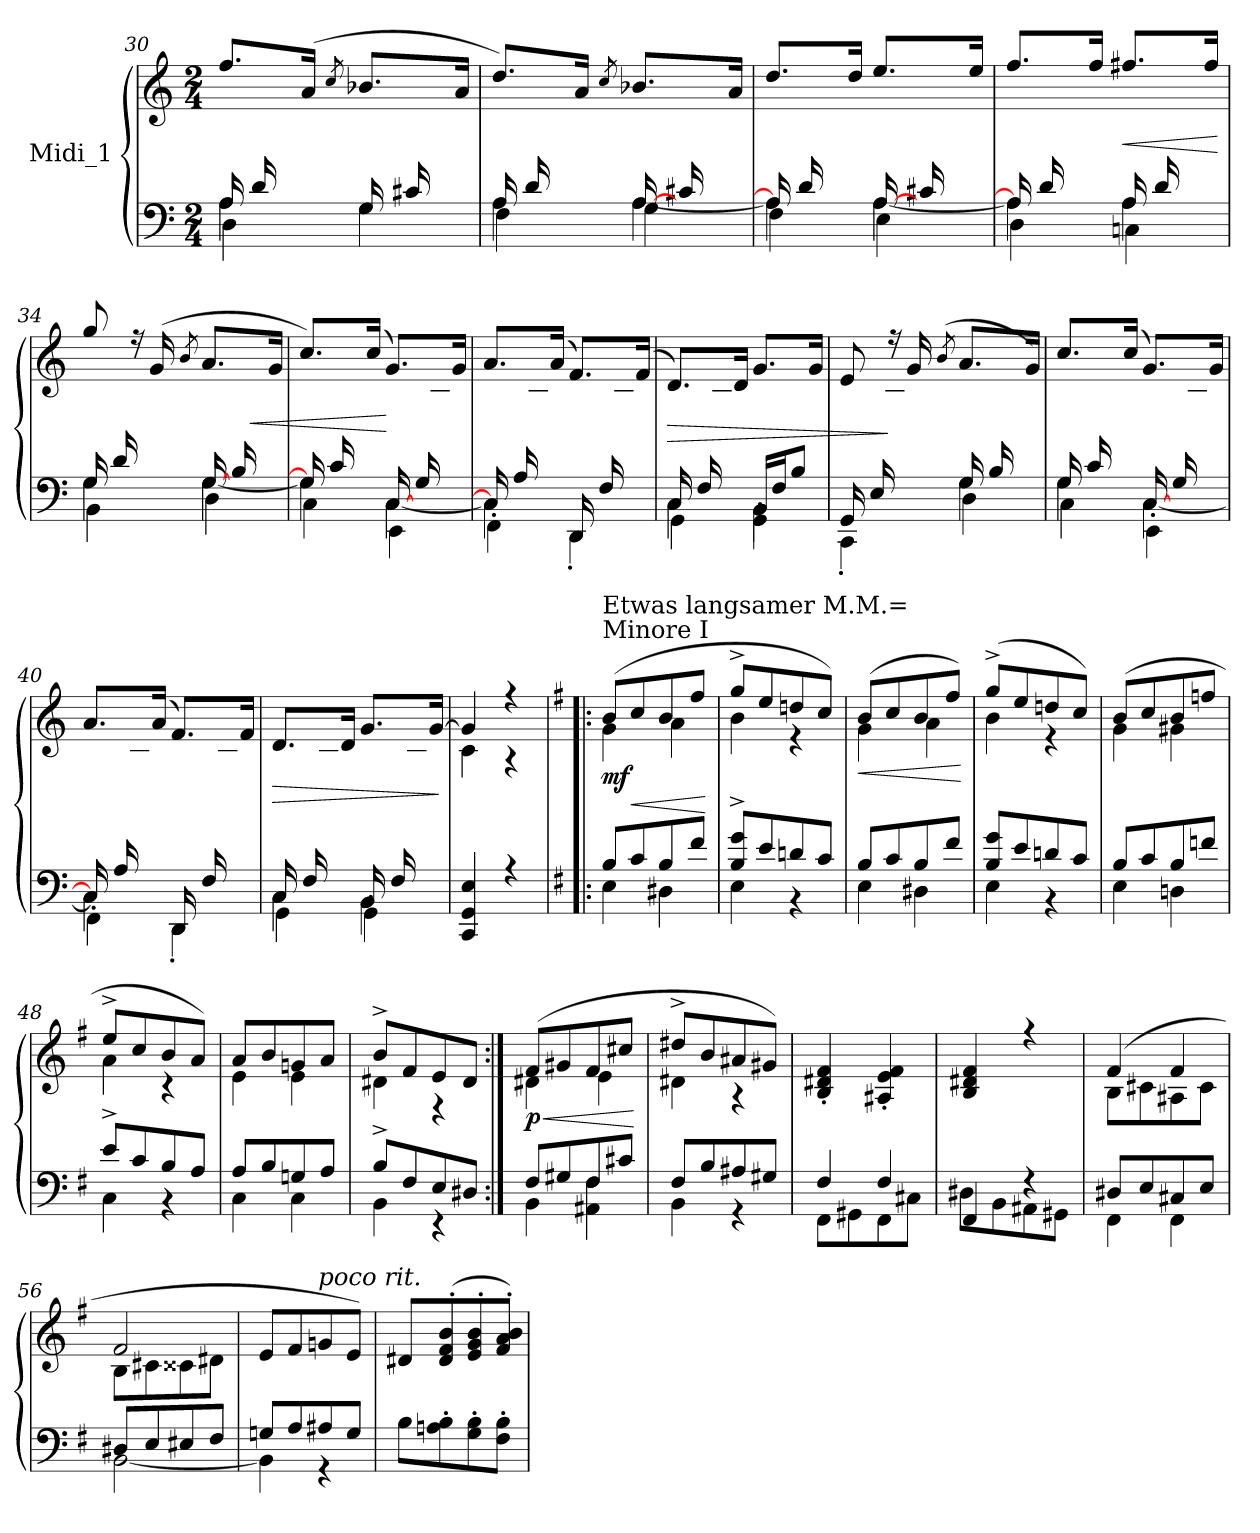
**kern	**kern	**dynam
*part1	*part1	*part1
*staff2	*staff1	*staff1/2
*I"Midi_1	*	*
!!LO:LB:g=z
*clefF4	*clefG2	*
*k[]	*k[]	*
*M2/4	*M2/4	*
=30	=30	=30
*^	*^	*
*	*^	*	*	*
16A/LL	4A\	4D\	8.ff/L	8ryy	.
16d/J	.	.	.	.	.
8ryy	.	.	.	8f\J	.
.	.	.	(>16a/Jk	.	.
.	.	.	8qcc/	.	.
16G/LL	4G\	4G\	8.b-X/L	8ryy	.
16c#X/J	.	.	.	.	.
8ryy	.	.	.	8e\J	.
.	.	.	16a/Jk	.	.
=31	=31	=31	=31	=31	=31
16A/LL	4A\	4F\	8.dd/L)	8ryy	.
16d/J	.	.	.	.	.
8ryy	.	.	.	8f\J	.
.	.	.	16a/Jk	.	.
.	.	.	8qcc/	.	.
[16A/LL	[4A\	4G\	8.b-X/L	8ryy	.
16c#X/J	.	.	.	.	.
8ryy	.	.	.	8e\J	.
.	.	.	16a/Jk	.	.
=32	=32	=32	=32	=32	=32
16A/LL]	4A\]	4F\	8.dd/L	8ryy	.
16d/J	.	.	.	.	.
8ryy	.	.	.	8f\J	.
.	.	.	16dd/Jk	.	.
[16A/LL	[4A\	4E\	8.ee/L	8ryy	.
16c#X/J	.	.	.	.	.
8ryy	.	.	.	8e\J	.
.	.	.	16ee/Jk	.	.
=33	=33	=33	=33	=33	=33
16A/LL]	4A\]	4D\	8.ff/L	8ryy	.
16d/J	.	.	.	.	.
8ryy	.	.	.	8f\J	.
.	.	.	16ff/Jk	.	.
!	!	!	!	!	!LO:HP:b
16A/LL	4A\	4Cni\	8.ff#X/L	8ryy	<
16d/J	.	.	.	.	.
8ryy	.	.	.	8f#X\J	.
.	.	.	16ff#/Jk	.	.
*v	*v	*v	*	*	*
*	*v	*v	*
.	.	[
!!LO:LB:g=z
=34	=34	=34
*^	*^	*
*	*^	*	*	*
*	*	*^	*	*	*
16G/LL	4G\	4BB\	2ryy	8gg/	8ryy	.
16d/J	.	.	.	.	.	.
8ryy	.	.	.	16r	8fni\J	.
.	.	.	.	(>16g/	.	.
.	.	.	.	8qb/	.	.
[16G/LL	[4G\	4D\	.	8.a/L	8ryy	.
16B/J	.	.	.	.	.	.
!	!	!	!	!	!	!LO:HP:b
8ryy	.	.	.	.	8f\J	<
.	.	.	.	16g/Jk	.	.
=35	=35	=35	=35	=35	=35	=35
16G/LL]	4G\]	4C\	2ryy	8.cc/L)	8ryy	.
16c/J	.	.	.	.	.	.
8ryy	.	.	.	.	8e\J	.
.	.	.	.	(>16cc/Jk	.	.
[16C/LL	[4C\	4EE\	.	8.g/L)	8ryy	[
16G/J	.	.	.	.	.	.
8ryy	.	.	.	.	8c\J	.
.	.	.	.	16g/Jk	.	.
=36	=36	=36	=36	=36	=36	=36
16C/LL]	4C\]	4FF'\	2ryy	8.a/L	8ryy	.
16A/J	.	.	.	.	.	.
8ryy	.	.	.	.	8c\J	.
.	.	.	.	(>16a/Jk	.	.
16DD/LL	4DD'\	4ryy	.	8.f/L)	8ryy	.
16F/J	.	.	.	.	.	.
8ryy	.	.	.	.	8c\J	.
.	.	.	.	(>16f/Jk	.	.
=37	=37	=37	=37	=37	=37	=37
!	!	!	!	!	!	!LO:HP:b
16C/LL	4C\	4GG'\	4ryy	8.d/L)	8ryy	>
16F/J	.	.	.	.	.	.
4.ryy	.	.	.	.	8c\J	.
.	.	.	.	16d/Jk	.	.
.	16BB/LL	4GG'\	4BB\	4ryy	8.g/L	.
.	16F/J	.	.	.	.	.
.	8B/J	.	.	.	.	.
.	.	.	.	.	16g/Jk	.
!!LO:LB:g=z	!!
=38	=38	=38	=38	=38	=38	=38
16GG/LL	4CC'\	4ryy	2ryy	8e/	8ryy	.
16E/J	.	.	.	.	.	.
8ryy	.	.	.	16r	8c\J	]
.	.	.	.	16g/	.	.
.	.	.	.	(>8qb/	.	.
16G/LL	4G\	4D\	.	8.a/L	8ryy	.
16B/J	.	.	.	.	.	.
8ryy	.	.	.	.	8f\J	.
.	.	.	.	16g/Jk)	.	.
*	*	*v	*v	*	*	*
!!LO:LB:g=z	!!
=39	=39	=39	=39	=39	=39
16G/LL	4G\	4C\	8.cc/L	8ryy	.
16c/J	.	.	.	.	.
8ryy	.	.	.	8e\J	.
.	.	.	(>16cc/Jk	.	.
[16C/LL	[4C\	4EE'\	8.g/L)	8ryy	.
16G/J	.	.	.	.	.
8ryy	.	.	.	8c\J	.
.	.	.	16g/Jk	.	.
=40	=40	=40	=40	=40	=40
16C/LL]	4C\]	4FF'\	8.a/L	8ryy	.
16A/J	.	.	.	.	.
8ryy	.	.	.	8c\J	.
.	.	.	(>16a/Jk	.	.
16DD/LL	4DD'\	4ryy	8.f/L)	8ryy	.
16F/J	.	.	.	.	.
8ryy	.	.	.	8c\J	.
.	.	.	16f/Jk	.	.
=41	=41	=41	=41	=41	=41
!	!	!	!	!	!LO:HP:b
16C/LL	4C\	4GG'\	8.d/L	8ryy	>
16F/J	.	.	.	.	.
8ryy	.	.	.	8c\J	.
.	.	.	16d/Jk	.	.
16BB/LL	4BB\	4GG'\	8.g/L	8ryy	.
16F/J	.	.	.	.	.
8ryy	.	.	.	8B\J	.
.	.	.	[16g/Jk	.	.
*v	*v	*v	*	*	*
*	*v	*v	*
.	.	]
=42	=42	=42
*^	*^	*
4CC/ 4GG/ 4E/	2ryy	4g/]	4c\	.
4r	.	4r	4r	.
=43!|:	=43!|:	=43!|:	=43!|:	=43!|:
*k[f#]	*	*k[f#]	*	*
*G:	*	*G:	*	*
!	!	!LO:TX:a:t=Minore I	!	!
!	!	!LO:TX:a:t=Etwas langsamer M.M.=	!	!
!	!	!	!	!LO:DY:b
8B/L	4E\	(>8b/L	4g\	mf
!	!	!	!	!LO:HP:b
8c/	.	8cc/	.	<
8B/	4D#X\	8b/	4a\	.
8f#/J	.	8ff#/J	.	.
*v	*v	*	*	*
*	*v	*v	*
.	.	[
=44	=44	=44
*^	*^	*
8B/^ 8g/^L	4E\	8gg^/L	4b\	.
8e/	.	8ee/	.	.
*	*	*MM112	*	*
8dni/	4r	8ddni/	4r	.
8c/J	.	8cc/J)	.	.
!!LO:PB:g=z	!!
=45	=45	=45	=45	=45
!	!	!	!	!LO:HP:b
8B/L	4E\	(>8b/L	4g\	<
8c/	.	8cc/	.	.
8B/	4D#X\	8b/	4a\	.
8f#/J	.	8ff#/J)	.	.
*v	*v	*	*	*
*	*v	*v	*
.	.	[
!!LO:PB:g=z
=46	=46	=46
*^	*^	*
8B/ 8g/L	4E\	(>8gg^/L	4b\	.
8e/	.	8ee/	.	.
8dni/	4r	8ddni/	4r	.
8c/J	.	8cc/J)	.	.
=47	=47	=47	=47	=47
8B/L	4E\	(>8b/L	4g\	.
8c/	.	8cc/	.	.
8B/	4Dni\	8b/	4g#X\	.
8fn/J	.	8ffn/J	.	.
=48	=48	=48	=48	=48
8e^/L	4C\	8ee^/L	4a\	.
8c/	.	8cc/	.	.
8B/	4r	8b/	4r	.
8A/J	.	8a/J)	.	.
=49	=49	=49	=49	=49
8A/L	4C\	8a/L	4e\	.
8B/	.	8b/	.	.
8Gni/	4C\	8gni/	4e\	.
8A/J	.	8a/J	.	.
=50	=50	=50	=50	=50
8B^/L	4BB\	8b^/L	4d#X\	.
8F#/	.	8f#/	.	.
8E/	4r	8e/	4r	.
8D#X/J	.	8d#/J	.	.
=51:|!	=51:|!	=51:|!	=51:|!	=51:|!
!	!	!	!	!LO:HP:b
!	!	!	!	!LO:DY:n=1:b
8F#/L	4BB\	(>8f#/L	4d#X\	< p
8G#X/	.	8g#X/	.	.
8F#/	4AA#X\ 4F#\	8f#/	4e\	.
8c#X/J	.	8cc#X/J	.	.
*v	*v	*	*	*
*	*v	*v	*
.	.	[
!!LO:LB:g=z
=52	=52	=52
*^	*^	*
8F#/L	4BB\	8dd#X^/L	4d#X\	.
8B/	.	8b/	.	.
8A#X/	4r	8a#X/	4r	.
8G#X/J	.	8g#X/J)	.	.
!!LO:LB:g=z	!!
=53	=53	=53	=53	=53
!	!	!	!	!LO:HP:b
4F#/	8FF#\L	4B/' 4d#X/' 4f#/'	2ryy	<
.	8GG#X\	.	.	.
4F#/	8FF#\	4A#X/' 4e/' 4f#/'	.	.
.	8C#X\J	.	.	.
*v	*v	*	*	*
*	*v	*v	*
.	.	[
=54	=54	=54
*^	*^	*
4FF#/	8D#X\L	4B/ 4d#X/ 4f#/	2ryy	.
.	8BB\	.	.	.
4r	8AA#X\	4r	.	.
.	8GG#X\J	.	.	.
=55	=55	=55	=55	=55
8D#X/L	4FF#\	(>4f#/	8B\L	.
8E/	.	.	8c#X\	.
8C#X/	4FF#\	4f#/	8A#X\	.
8E/J	.	.	8c#\J	.
=56	=56	=56	=56	=56
8D#X/L	[2BB\	2f#/	8B\L	.
8E/	.	.	8c#X\	.
8E#X/	.	.	8c##X\	.
8F#/J	.	.	8d#X\J	.
=57	=57	=57	=57	=57
8Gni/L	4BB\]	8e/L	2ryy	.
8A/	.	8f#/	.	.
!	!	!LO:TX:a:i:t=poco rit.	!	!
8A#X/	4r	8gni/	.	.
8G/J	.	8e/J)	.	.
=58	=58	=58	=58	=58
8B\L	2ryy	8d#X/L	2ryy	.
8Ani\' 8B\'	.	(>8d#/' 8f#/' 8b/'	.	.
8G\' 8B\'	.	8e/' 8g/' 8b/'	.	.
8F#\' 8B\'J	.	8f#/' 8a/' 8b/'J)	.	.
*v	*v	*	*	*
*	*v	*v	*
=	=	=
*-	*-	*-
